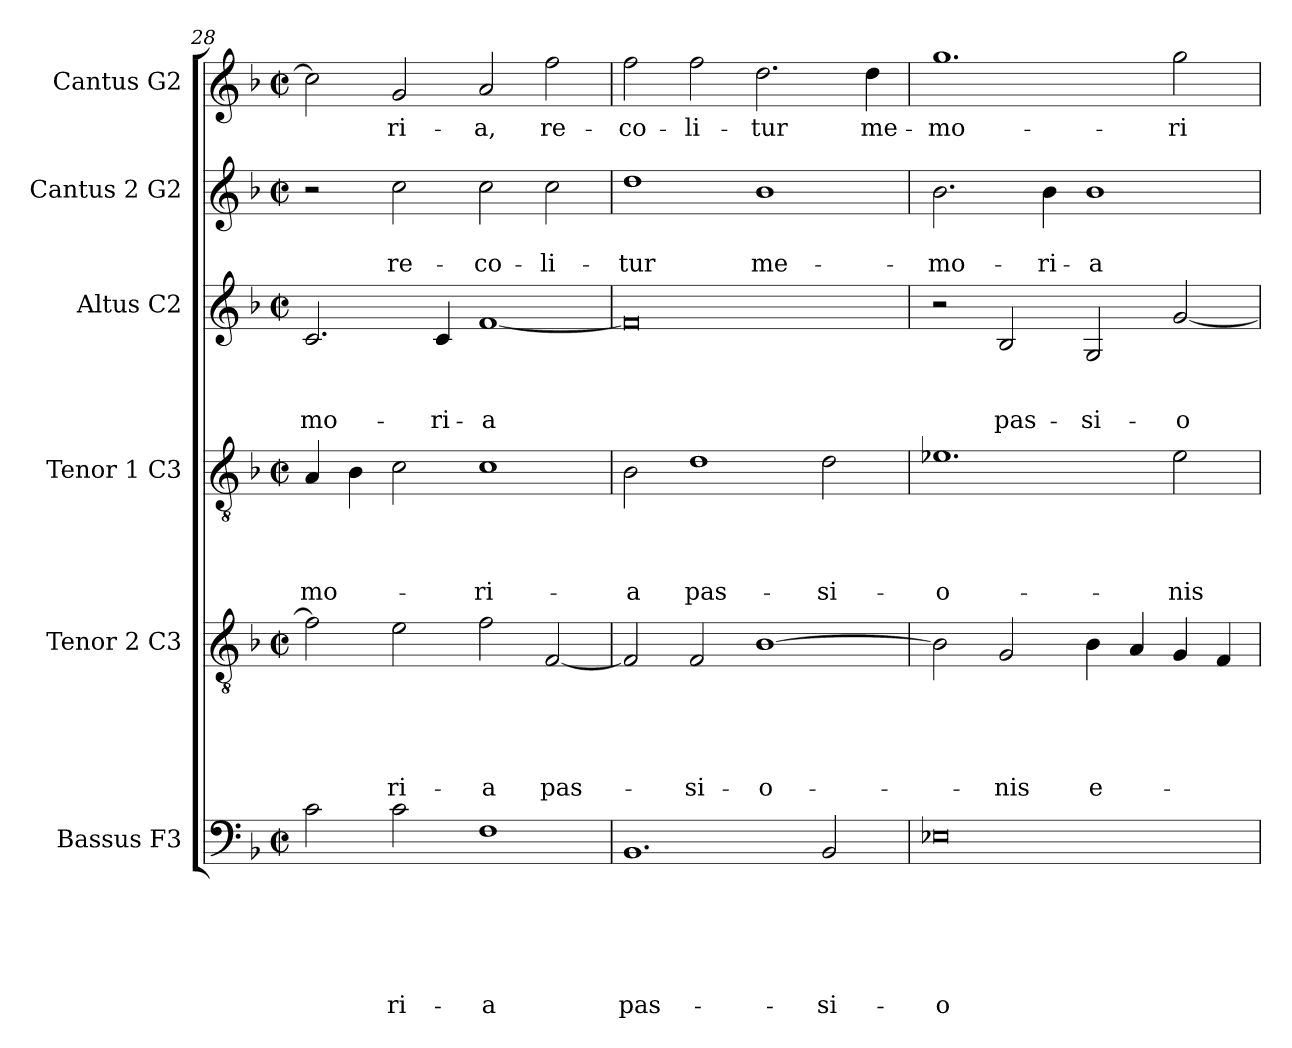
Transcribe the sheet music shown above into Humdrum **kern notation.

**kern	**text	**text	**text	**text	**text	**text	**kern	**text	**text	**text	**text	**text	**kern	**text	**text	**text	**text	**kern	**text	**text	**text	**kern	**text	**text	**kern	**text
*part6	*part6	*part6	*part6	*part6	*part6	*part6	*part5	*part5	*part5	*part5	*part5	*part5	*part4	*part4	*part4	*part4	*part4	*part3	*part3	*part3	*part3	*part2	*part2	*part2	*part1	*part1
*staff6	*staff6	*staff6	*staff6	*staff6	*staff6	*staff6	*staff5	*staff5	*staff5	*staff5	*staff5	*staff5	*staff4	*staff4	*staff4	*staff4	*staff4	*staff3	*staff3	*staff3	*staff3	*staff2	*staff2	*staff2	*staff1	*staff1
*I"Bassus F3	*	*	*	*	*	*	*I"Tenor 2 C3	*	*	*	*	*	*I"Tenor 1 C3	*	*	*	*	*I"Altus C2	*	*	*	*I"Cantus 2 G2	*	*	*I"Cantus G2	*
*clefF4	*	*	*	*	*	*	*clefGv2	*	*	*	*	*	*clefGv2	*	*	*	*	*clefG2	*	*	*	*clefG2	*	*	*clefG2	*
*k[b-]	*	*	*	*	*	*	*k[b-]	*	*	*	*	*	*k[b-]	*	*	*	*	*k[b-]	*	*	*	*k[b-]	*	*	*k[b-]	*
*F:	*	*	*	*	*	*	*F:	*	*	*	*	*	*F:	*	*	*	*	*F:	*	*	*	*F:	*	*	*F:	*
*M2/2	*	*	*	*	*	*	*M2/2	*	*	*	*	*	*M2/2	*	*	*	*	*M2/2	*	*	*	*M2/2	*	*	*M2/2	*
*met(c|)	*	*	*	*	*	*	*met(c|)	*	*	*	*	*	*met(c|)	*	*	*	*	*met(c|)	*	*	*	*met(c|)	*	*	*met(c|)	*
=28	=28	=28	=28	=28	=28	=28	=28	=28	=28	=28	=28	=28	=28	=28	=28	=28	=28	=28	=28	=28	=28	=28	=28	=28	=28	=28
!	!	!	!	!	!	!	!	!	!	!	!	!	!	!	!	!	!LO:LY:b	!	!	!	!LO:LY:b	!	!	!	!	!
2c\	.	.	.	.	.	.	2f\]	.	.	.	.	.	4A/	.	.	.	-mo-	2.c/	.	.	-mo-	2r	.	.	2cc\]	.
.	.	.	.	.	.	.	.	.	.	.	.	.	4B-\	.	.	.	.	.	.	.	.	.	.	.	.	.
!	!	!	!	!	!	!LO:LY:b	!	!	!	!	!	!LO:LY:b	!	!	!	!	!	!	!	!	!	!	!	!LO:LY:b	!	!LO:LY:b
2c\	.	.	.	.	.	-ri-	2e\	.	.	.	.	-ri-	2c\	.	.	.	.	.	.	.	.	2cc\	.	re-	2g/	-ri-
!	!	!	!	!	!	!	!	!	!	!	!	!	!	!	!	!	!	!	!	!	!LO:LY:b	!	!	!	!	!
.	.	.	.	.	.	.	.	.	.	.	.	.	.	.	.	.	.	4c/	.	.	-ri-	.	.	.	.	.
!	!	!	!	!	!	!LO:LY:b:rj	!	!	!	!	!	!LO:LY:b	!	!	!	!	!LO:LY:b	!	!	!	!LO:LY:b:rj	!	!	!LO:LY:b	!	!LO:LY:b
1F	.	.	.	.	.	-a	2f\	.	.	.	.	-a	1c	.	.	.	-ri-	[<1f	.	.	-a	2cc\	.	-co-	2a/	-a,
!	!	!	!	!	!	!	!	!	!	!	!	!LO:LY:b	!	!	!	!	!	!	!	!	!	!	!	!LO:LY:b	!	!LO:LY:b
.	.	.	.	.	.	.	[<2F/	.	.	.	.	pas-	.	.	.	.	.	.	.	.	.	2cc\	.	-li-	2ff\	re-
=29	=29	=29	=29	=29	=29	=29	=29	=29	=29	=29	=29	=29	=29	=29	=29	=29	=29	=29	=29	=29	=29	=29	=29	=29	=29	=29
!	!	!	!	!	!	!LO:LY:b	!	!	!	!	!	!	!	!	!	!	!LO:LY:b	!	!	!	!	!	!	!LO:LY:b	!	!LO:LY:b
1.BB-	.	.	.	.	.	pas-	2F/]	.	.	.	.	.	2B-\	.	.	.	-a	0f]	.	.	.	1dd	.	-tur	2ff\	-co-
!	!	!	!	!	!	!	!	!	!	!	!	!LO:LY:b	!	!	!	!	!LO:LY:b	!	!	!	!	!	!	!	!	!LO:LY:b
.	.	.	.	.	.	.	2F/	.	.	.	.	-si-	1d	.	.	.	pas-	.	.	.	.	.	.	.	2ff\	-li-
!	!	!	!	!	!	!	!	!	!	!	!	!LO:LY:b:rj	!	!	!	!	!	!	!	!	!	!	!	!LO:LY:b	!	!LO:LY:b
.	.	.	.	.	.	.	[>1B-	.	.	.	.	-o-	.	.	.	.	.	.	.	.	.	1b-	.	me-	2.dd\	-tur
!	!	!	!	!	!	!LO:LY:b	!	!	!	!	!	!	!	!	!	!	!LO:LY:b	!	!	!	!	!	!	!	!	!
2BB-/	.	.	.	.	.	-si-	.	.	.	.	.	.	2d\	.	.	.	-si-	.	.	.	.	.	.	.	.	.
!	!	!	!	!	!	!	!	!	!	!	!	!	!	!	!	!	!	!	!	!	!	!	!	!	!	!LO:LY:b
.	.	.	.	.	.	.	.	.	.	.	.	.	.	.	.	.	.	.	.	.	.	.	.	.	4dd\	me-
=30	=30	=30	=30	=30	=30	=30	=30	=30	=30	=30	=30	=30	=30	=30	=30	=30	=30	=30	=30	=30	=30	=30	=30	=30	=30	=30
!	!	!	!	!	!	!LO:LY:b:rj	!	!	!	!	!	!	!	!	!	!	!LO:LY:b:rj	!	!	!	!	!	!	!LO:LY:b	!	!LO:LY:b
0E-X	.	.	.	.	.	-o-	2B-\]	.	.	.	.	.	1.e-X	.	.	.	-o-	2r	.	.	.	2.b-\	.	-mo-	1.gg	-mo-
!	!	!	!	!	!	!	!	!	!	!	!	!LO:LY:b	!	!	!	!	!	!	!	!	!LO:LY:b	!	!	!	!	!
.	.	.	.	.	.	.	2G/	.	.	.	.	-nis	.	.	.	.	.	2B-/	.	.	pas-	.	.	.	.	.
!	!	!	!	!	!	!	!	!	!	!	!	!	!	!	!	!	!	!	!	!	!	!	!	!LO:LY:b	!	!
.	.	.	.	.	.	.	.	.	.	.	.	.	.	.	.	.	.	.	.	.	.	4b-\	.	-ri-	.	.
!	!	!	!	!	!	!	!	!	!	!	!	!LO:LY:b	!	!	!	!	!	!	!	!	!LO:LY:b	!	!	!LO:LY:b:rj	!	!
.	.	.	.	.	.	.	4B-\	.	.	.	.	e-	.	.	.	.	.	2G/	.	.	-si-	1b-	.	-a	.	.
.	.	.	.	.	.	.	4A/	.	.	.	.	.	.	.	.	.	.	.	.	.	.	.	.	.	.	.
!	!	!	!	!	!	!	!	!	!	!	!	!	!	!	!	!	!LO:LY:b	!	!	!	!LO:LY:b	!	!	!	!	!LO:LY:b
.	.	.	.	.	.	.	4G/	.	.	.	.	.	2e-\	.	.	.	-nis	[>2g/	.	.	-o-	.	.	.	2gg\	-ri-
.	.	.	.	.	.	.	4F/	.	.	.	.	.	.	.	.	.	.	.	.	.	.	.	.	.	.	.
=	=	=	=	=	=	=	=	=	=	=	=	=	=	=	=	=	=	=	=	=	=	=	=	=	=	=
*-	*-	*-	*-	*-	*-	*-	*-	*-	*-	*-	*-	*-	*-	*-	*-	*-	*-	*-	*-	*-	*-	*-	*-	*-	*-	*-
